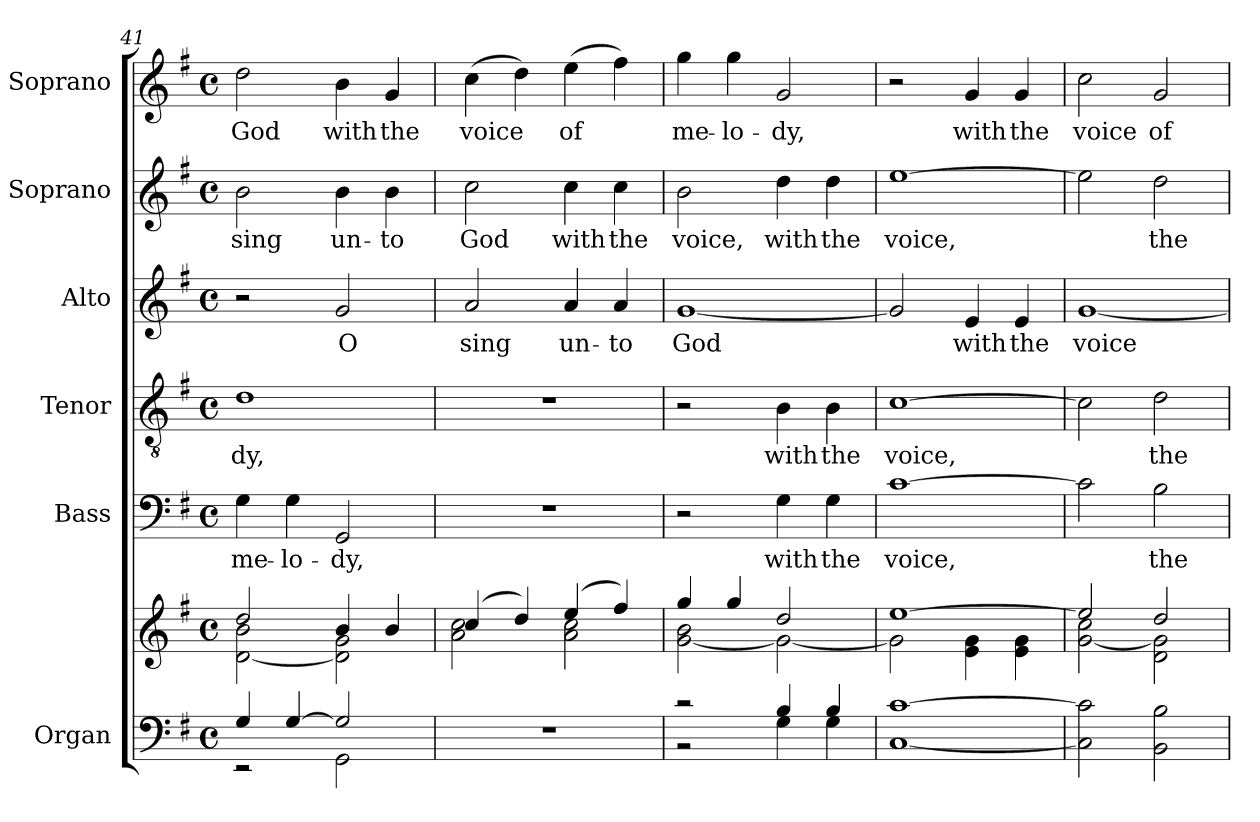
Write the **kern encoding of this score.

**kern	**kern	**kern	**text	**kern	**text	**kern	**text	**kern	**text	**kern	**text
*part6	*part6	*part5	*part5	*part4	*part4	*part3	*part3	*part2	*part2	*part1	*part1
*staff7	*staff6	*staff5	*staff5	*staff4	*staff4	*staff3	*staff3	*staff2	*staff2	*staff1	*staff1
*I"Organ	*	*I"Bass	*	*I"Tenor	*	*I"Alto	*	*I"Soprano	*	*I"Soprano	*
*I'Org.	*	*I'B.	*	*I'T.	*	*I'A.	*	*I'S.	*	*I'S.	*
*clefF4	*clefG2	*clefF4	*	*clefGv2	*	*clefG2	*	*clefG2	*	*clefG2	*
*	*	*	*	*ITrd7c12	*	*	*	*	*	*	*
*k[f#]	*k[f#]	*k[f#]	*	*k[f#]	*	*k[f#]	*	*k[f#]	*	*k[f#]	*
*G:	*G:	*G:	*	*G:	*	*G:	*	*G:	*	*G:	*
*M4/4	*M4/4	*M4/4	*	*M4/4	*	*M4/4	*	*M4/4	*	*M4/4	*
*met(c)	*met(c)	*met(c)	*	*met(c)	*	*met(c)	*	*met(c)	*	*met(c)	*
=41	=41	=41	=41	=41	=41	=41	=41	=41	=41	=41	=41
*^	*^	*	*	*	*	*	*	*	*	*	*
!	!	!	!	!	!LO:LY:b:color=#000000	!	!	!	!	!	!	!	!
!	!	!	!	!	!	!	!LO:LY:b:color=#000000	!	!	!	!	!	!
!	!	!	!	!	!	!	!	!	!	!	!LO:LY:b:color=#000000	!	!
!	!	!	!	!	!	!	!	!	!	!	!	!	!LO:LY:b:color=#000000
4Gi/	2r	2ddi/	[<2di\ 2bi	4Gi\	me-	1Di	-dy,	2r	.	2bi\	sing	2ddi\	God
!	!	!	!	!	!LO:LY:b:color=#000000	!	!	!	!	!	!	!	!
[>4Gi/	.	.	.	4Gi\	-lo-	.	.	.	.	.	.	.	.
!	!	!	!	!	!LO:LY:b:color=#000000	!	!	!	!	!	!	!	!
!	!	!	!	!	!	!	!	!	!LO:LY:b:color=#000000	!	!	!	!
!	!	!	!	!	!	!	!	!	!	!	!LO:LY:b:color=#000000	!	!
!	!	!	!	!	!	!	!	!	!	!	!	!	!LO:LY:b:color=#000000
2Gi/]	2GGi\	4bi/	2di\] 2gi	2GGi/	-dy,	.	.	2gi/	O	4bi\	un-	4bi\	with
!	!	!	!	!	!	!	!	!	!	!	!LO:LY:b:color=#000000	!	!
!	!	!	!	!	!	!	!	!	!	!	!	!	!LO:LY:b:color=#000000
.	.	4bi/	.	.	.	.	.	.	.	4bi\	-to	4gi/	the
*v	*v	*	*	*	*	*	*	*	*	*	*	*	*
=42	=42	=42	=42	=42	=42	=42	=42	=42	=42	=42	=42	=42
!	!	!	!	!	!	!	!	!LO:LY:b:color=#000000	!	!	!	!
!	!	!	!	!	!	!	!	!	!	!LO:LY:b:color=#000000	!	!
!	!	!	!	!	!	!	!	!	!	!	!	!LO:LY:b:color=#000000
1r	(4cci/	2ai\ 2cci	1r	.	1r	.	2ai/	sing	2cci\	God	(4cci\	voice
.	4ddi/)	.	.	.	.	.	.	.	.	.	4ddi\)	.
!	!	!	!	!	!	!	!	!LO:LY:b:color=#000000	!	!	!	!
!	!	!	!	!	!	!	!	!	!	!LO:LY:b:color=#000000	!	!
!	!	!	!	!	!	!	!	!	!	!	!	!LO:LY:b:color=#000000
.	(4eei/	2ai\ 2cci	.	.	.	.	4ai/	un-	4cci\	with	(4eei\	of
!	!	!	!	!	!	!	!	!LO:LY:b:color=#000000	!	!	!	!
!	!	!	!	!	!	!	!	!	!	!LO:LY:b:color=#000000	!	!
.	4ff#i/)	.	.	.	.	.	4ai/	-to	4cci\	the	4ff#i\)	.
=43	=43	=43	=43	=43	=43	=43	=43	=43	=43	=43	=43	=43
*^	*	*	*	*	*	*	*	*	*	*	*	*
!	!	!	!	!	!	!	!	!	!LO:LY:b:color=#000000	!	!	!	!
!	!	!	!	!	!	!	!	!	!	!	!LO:LY:b:color=#000000	!	!
!	!	!	!	!	!	!	!	!	!	!	!	!	!LO:LY:b:color=#000000
2r	2r	4ggi/	[<2gi\ 2bi	2r	.	2r	.	[<1gi	God	2bi\	voice,	4ggi\	me-
!	!	!	!	!	!	!	!	!	!	!	!	!	!LO:LY:b:color=#000000
.	.	4ggi/	.	.	.	.	.	.	.	.	.	4ggi\	-lo-
!	!	!	!	!	!LO:LY:b:color=#000000	!	!	!	!	!	!	!	!
!	!	!	!	!	!	!	!LO:LY:b:color=#000000	!	!	!	!	!	!
!	!	!	!	!	!	!	!	!	!	!	!LO:LY:b:color=#000000	!	!
!	!	!	!	!	!	!	!	!	!	!	!	!	!LO:LY:b:color=#000000
4Bi/	4Gi\	2ddi/	2gi\_<	4Gi\	with	4BBi\	with	.	.	4ddi\	with	2gi/	-dy,
!	!	!	!	!	!LO:LY:b:color=#000000	!	!	!	!	!	!	!	!
!	!	!	!	!	!	!	!LO:LY:b:color=#000000	!	!	!	!	!	!
!	!	!	!	!	!	!	!	!	!	!	!LO:LY:b:color=#000000	!	!
4Bi/	4Gi\	.	.	4Gi\	the	4BBi\	the	.	.	4ddi\	the	.	.
*v	*v	*	*	*	*	*	*	*	*	*	*	*	*
=44	=44	=44	=44	=44	=44	=44	=44	=44	=44	=44	=44	=44
*^	*	*	*	*	*	*	*	*	*	*	*	*
!	!	!	!	!	!LO:LY:b:color=#000000	!	!	!	!	!	!	!	!
*v	*v	*	*	*	*	*	*	*	*	*	*	*	*
*^	*	*	*	*	*	*	*	*	*	*	*	*
!	!	!	!	!	!	!	!LO:LY:b:color=#000000	!	!	!	!	!	!
*v	*v	*	*	*	*	*	*	*	*	*	*	*	*
*^	*	*	*	*	*	*	*	*	*	*	*	*
!	!	!	!	!	!	!	!	!	!	!	!LO:LY:b:color=#000000	!	!
*v	*v	*	*	*	*	*	*	*	*	*	*	*	*
[<1Ci [>1ci	[>1eei	2gi\]	[>1ci	voice,	[>1Ci	voice,	2gi/]	.	[>1eei	voice,	2r	.
!	!	!	!	!	!	!	!	!LO:LY:b:color=#000000	!	!	!	!
!	!	!	!	!	!	!	!	!	!	!	!	!LO:LY:b:color=#000000
.	.	4ei\ 4gi	.	.	.	.	4ei/	with	.	.	4gi/	with
!	!	!	!	!	!	!	!	!LO:LY:b:color=#000000	!	!	!	!
!	!	!	!	!	!	!	!	!	!	!	!	!LO:LY:b:color=#000000
.	.	4ei\ 4gi	.	.	.	.	4ei/	the	.	.	4gi/	the
=45	=45	=45	=45	=45	=45	=45	=45	=45	=45	=45	=45	=45
!	!	!	!	!	!	!	!	!LO:LY:b:color=#000000	!	!	!	!
!	!	!	!	!	!	!	!	!	!	!	!	!LO:LY:b:color=#000000
2Ci\] 2ci]	2eei/]	[<2gi\ 2cci	2ci\]	.	2Ci\]	.	[<1gi	voice	2eei\]	.	2cci\	voice
!	!	!	!	!LO:LY:b:color=#000000	!	!	!	!	!	!	!	!
!	!	!	!	!	!	!LO:LY:b:color=#000000	!	!	!	!	!	!
!	!	!	!	!	!	!	!	!	!	!LO:LY:b:color=#000000	!	!
!	!	!	!	!	!	!	!	!	!	!	!	!LO:LY:b:color=#000000
2BBi\ 2Bi	2ddi/	2di\ 2gi]	2Bi\	the	2Di\	the	.	.	2ddi\	the	2gi/	of
*	*v	*v	*	*	*	*	*	*	*	*	*	*
=	=	=	=	=	=	=	=	=	=	=	=
*-	*-	*-	*-	*-	*-	*-	*-	*-	*-	*-	*-
